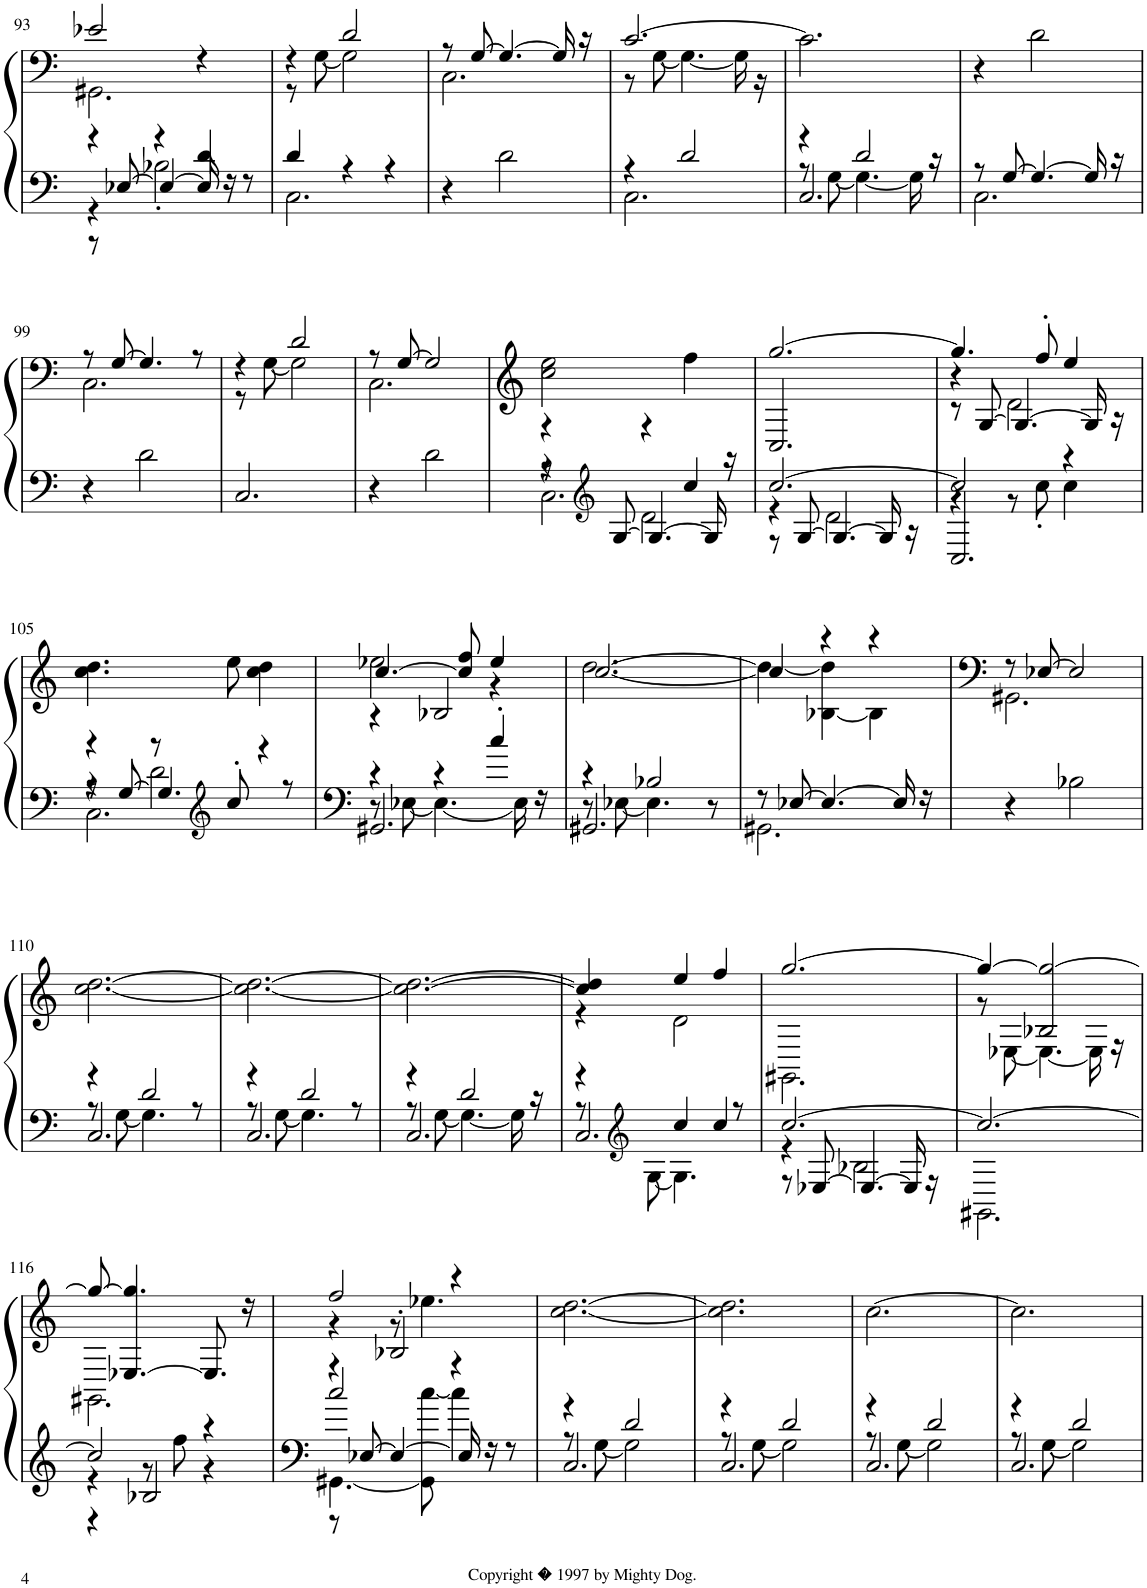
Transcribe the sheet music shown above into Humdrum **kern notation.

**kern	**kern
*part1	*part1
*staff2	*staff1
*I"Effect Synthesizer, untitled	*
*I'Synth.	*
!!LO:PB:g=z
*clefG2	*clefG2
*k[]	*k[]
*M3/4	*M3/4
=93	=93
*^	*^
*	*^	*	*
4r	4r	8r	2e-X/	2.GG#X\
.	.	[8E-X/	.	.
4r	2B-X'\	4E-/_	.	.
4d/	.	16E-/]	4r	.
.	.	16r	.	.
.	.	8r	.	.
*	*v	*v	*	*
=94	=94	=94	=94
4d/	2.C\	4r	8r
.	.	.	[8G\
4r	.	2d/	2G\]
4r	.	.	.
*v	*v	*	*
=95	=95	=95
4r	8r	2.C\
.	[8G/	.
2d\	4.G/_	.
.	16G/]	.
.	16r	.
=96	=96	=96
*^	*	*
4r	2.C\	[2.c/	8r
.	.	.	[8G\
2d/	.	.	4.G\_
.	.	.	16G\]
.	.	.	16r
*	*	*v	*v
=97	=97	=97
*	*^	*
4r	8r	2.C/	2.c\]
.	[8G\	.	.
2d/	4.G\_	.	.
.	16G\]	.	.
.	16r	.	.
*	*v	*v	*
=98	=98	=98
8r	2.C\	4r
[8G/	.	.
4.G/_	.	2d\
16G/]	.	.
16r	.	.
*v	*v	*
!!LO:LB:g=z
=99	=99
*	*^
4r	8r	2.C\
.	[8G/	.
2d\	4.G/]	.
.	8r	.
=100	=100	=100
2.C/	4r	8r
.	.	[8G\
.	2d/	2G\]
=101	=101	=101
4r	8r	2.C\
.	[8G/	.
2d\	2G/]	.
*	*v	*v
=102	=102
*^	*
*	*^	*
*	*	*^	*
4r	4r	8r	2.C\	2cc\ 2ee\
*clefG2	*	*	*	*
.	.	[8G/	.	.
4r	2d\	4.G/_	.	.
4cc/	.	.	.	4ff\
.	.	16G/]	.	.
.	.	16r	.	.
*	*	*v	*v	*
=103	=103	=103	=103
*	*	*	*^
[2.cc/	4r	8r	[2.gg/	2.C/
.	.	[8G/	.	.
.	2d\	4.G/_	.	.
.	.	16G/]	.	.
.	.	16r	.	.
=104	=104	=104	=104	=104
*	*	*	*	*^
2cc/]	4r	2.C/	4.gg/]	4r	8r
.	.	.	.	.	[8G/
.	8r	.	.	2d\	4.G/_
.	8cc'\	.	8ff'/	.	.
4r	4cc\	.	4ee/	.	.
.	.	.	.	.	16G/]
.	.	.	.	.	16r
*	*	*	*v	*v	*v
!!LO:LB:g=z
=105	=105	=105	=105
*	*	*^	*
4r	4r	8r	2.C\	4.cc\ 4.dd\
.	.	[8G/	.	.
8r	2d\	4.G/]	.	.
*clefG2	*	*	*	*
8cc'/	.	.	.	8ee\
4r	.	.	.	4cc\ 4dd\
.	.	8r	.	.
*	*	*v	*v	*
=106	=106	=106	=106
*	*	*	*^
*	*	*	*	*^
4r	8r	2.GG#X/	[4.cc/	2ee-X\	4r
.	[8E-X\	.	.	.	.
4r	4.E-\_	.	.	.	2B-X/
.	.	.	8cc/] 8ff/	.	.
4cc'/	.	.	4ee-/	4r	.
.	16E-\]	.	.	.	.
.	16r	.	.	.	.
*	*	*	*	*v	*v
=107	=107	=107	=107	=107
4r	8r	2.GG#X/	[2.cc/	[2.dd\
.	[8E-X\	.	.	.
2B-X/	4.E-\]	.	.	.
.	8r	.	.	.
*	*v	*v	*	*
=108	=108	=108	=108
8r	2.GG#X\	4cc/]	4dd\_
[8E-X/	.	.	.
4.E-/_	.	4r	[4B-X\ 4dd\]
.	.	4r	4B-\]
16E-/]	.	.	.
16r	.	.	.
*v	*v	*	*
=109	=109	=109
4r	8r	2.GG#X\
.	[8E-X/	.
2B-X\	2E-/]	.
*	*v	*v
!!LO:LB:g=z
=110	=110
*^	*
*	*^	*
4r	8r	2.C/	[2.cc\ [2.dd\
.	[8G\	.	.
2d/	4.G\]	.	.
.	8r	.	.
=111	=111	=111	=111
4r	8r	2.C/	2.cc\_ 2.dd\_
.	[8G\	.	.
2d/	4.G\]	.	.
.	8r	.	.
=112	=112	=112	=112
4r	8r	2.C/	2.cc\_ 2.dd\_
.	[8G\	.	.
2d/	4.G\_	.	.
.	16G\]	.	.
.	16r	.	.
=113	=113	=113	=113
*	*	*	*^
4r	8r	2.C/	4cc/] 4dd/]	4r
*clefG2	*	*	*	*
.	[8G\	.	.	.
4cc/	4.G\]	.	4ee/	2d\
4cc/	.	.	4ff/	.
.	8r	.	.	.
=114	=114	=114	=114	=114
[2.cc/	4r	8r	[2.gg/	2.GG#X\
.	.	[8E-X/	.	.
.	2B-X\	4.E-/_	.	.
.	.	16E-/]	.	.
.	.	16r	.	.
*	*v	*v	*	*
=115	=115	=115	=115
2.cc/_	2.GG#X\	4gg/_	8r
.	.	.	[8E-X\
.	.	2B-X/ 2gg/_	4.E-\_
.	.	.	16E-\]
.	.	.	16r
!!LO:LB:g=z	!!
=116	=116	=116	=116
*	*^	*	*
2cc/]	4r	4r	8gg/_	2.GG#X\
.	.	.	[4.E-X/ 4.gg/]	.
.	8r	2B-X/	.	.
.	8ff\	.	.	.
4r	4r	.	8.E-/]	.
.	.	.	16r	.
=117	=117	=117	=117	=117
*	*	*	*	*^
2cc/	[4.GG#X\	8r	2ff/	4r	4r
.	.	[8E-X/	.	.	.
.	.	4E-/_	.	8r	2B-X'/
.	8GG#\] [8cc\	.	.	4.ee-X\	.
4r	4cc\]	16E-/]	4r	.	.
.	.	16r	.	.	.
.	.	8r	.	.	.
*	*	*	*v	*v	*v
=118	=118	=118	=118
4r	8r	2.C/	[2.cc\ [2.dd\
.	[8G\	.	.
2d/	2G\]	.	.
=119	=119	=119	=119
4r	8r	2.C/	2.cc\] 2.dd\]
.	[8G\	.	.
2d/	2G\]	.	.
=120	=120	=120	=120
4r	8r	2.C/	[2.cc\
.	[8G\	.	.
2d/	2G\]	.	.
=121	=121	=121	=121
4r	8r	2.C/	2.cc\]
.	[8G\	.	.
2d/	2G\]	.	.
*v	*v	*v	*
=	=
*-	*-
